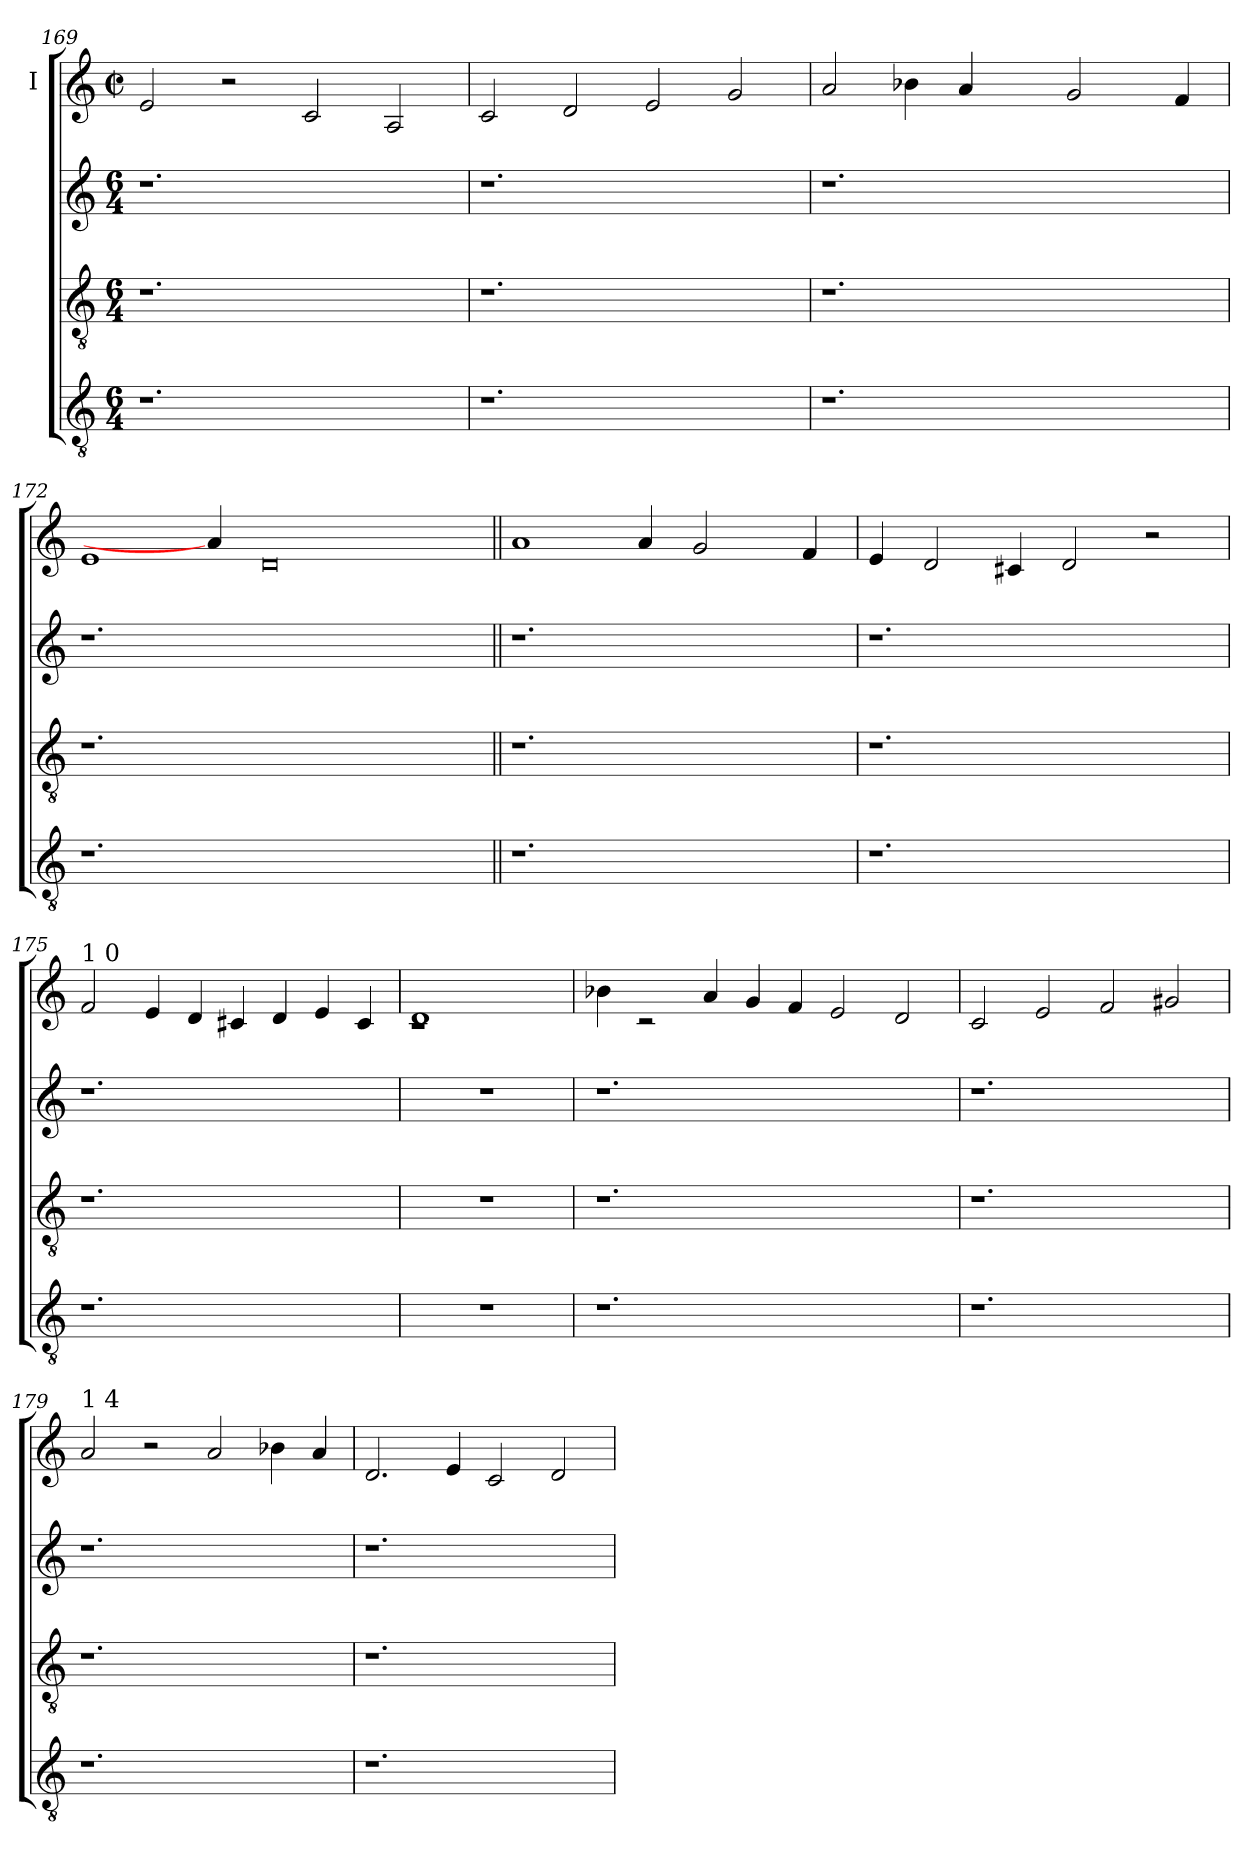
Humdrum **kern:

**kern	**kern	**kern	**kern
*part4	*part3	*part2	*part1
*staff4	*staff3	*staff2	*staff1
*	*	*	*I"I
*clefGv2	*clefGv2	*clefG2	*clefG2
*k[]	*k[]	*k[]	*k[]
*C:	*C:	*C:	*C:
*M6/4	*M6/4	*M6/4	*M2/2
*	*	*	*met(c|)
=169	=169	=169	=169
1.r	1.r	1.r	2e/
.	.	.	2r
.	.	.	2c/
2ryy	2ryy	2ryy	2A/
!!LO:LB:g=z
=170	=170	=170	=170
1.r	1.r	1.r	2c/
.	.	.	2d/
.	.	.	2e/
2ryy	2ryy	2ryy	2g/
=171	=171	=171	=171
1.r	1.r	1.r	2a/
.	.	.	4b-\
.	.	.	[4a/
.	.	.	4ryy
.	.	.	2g/
2ryy	2ryy	2ryy	.
.	.	.	4f/
=172	=172	=172	=172
1.r	1.r	1.r	1e
.	.	.	4a/]
.	.	.	0d
1..ryy	1..ryy	1..ryy	.
=173||	=173||	=173||	=173||
1.r	1.r	1.r	1a
.	.	.	4a/
.	.	.	2g/
2ryy	2ryy	2ryy	.
.	.	.	4f/
=174	=174	=174	=174
1.r	1.r	1.r	4e/
.	.	.	2d/
.	.	.	4c#/
.	.	.	2d/
2ryy	2ryy	2ryy	2r
!!LO:LB:g=z
=175	=175	=175	=175
!	!	!	!LO:TX:a:t=1 0
1.r	1.r	1.r	2f/
.	.	.	4e/
.	.	.	4d/
.	.	.	4c#/
.	.	.	4d/
2ryy	2ryy	2ryy	4e/
.	.	.	4c#/
=176	=176	=176	=176
*	*	*	*^
1.r	1.r	1.r	1d	1rc
.	.	.	2ryy	2ryy
*	*	*	*v	*v
=177	=177	=177	=177
1.r	1.r	1.r	4b-\
.	.	.	2rc
.	.	.	4a/
.	.	.	4g/
.	.	.	4f/
1ryy	1ryy	1ryy	2e/
.	.	.	2d/
=178	=178	=178	=178
1.r	1.r	1.r	2c/
.	.	.	2e/
.	.	.	2f/
2ryy	2ryy	2ryy	2g#/
!!LO:LB:g=z
=179	=179	=179	=179
!	!	!	!LO:TX:a:t=1 4
1.r	1.r	1.r	2a/
.	.	.	2r
.	.	.	2a/
2ryy	2ryy	2ryy	4b-\
.	.	.	4a/
=180	=180	=180	=180
1.r	1.r	1.r	2.d/
.	.	.	4e/
.	.	.	2c/
2ryy	2ryy	2ryy	2d/
=	=	=	=
*-	*-	*-	*-
